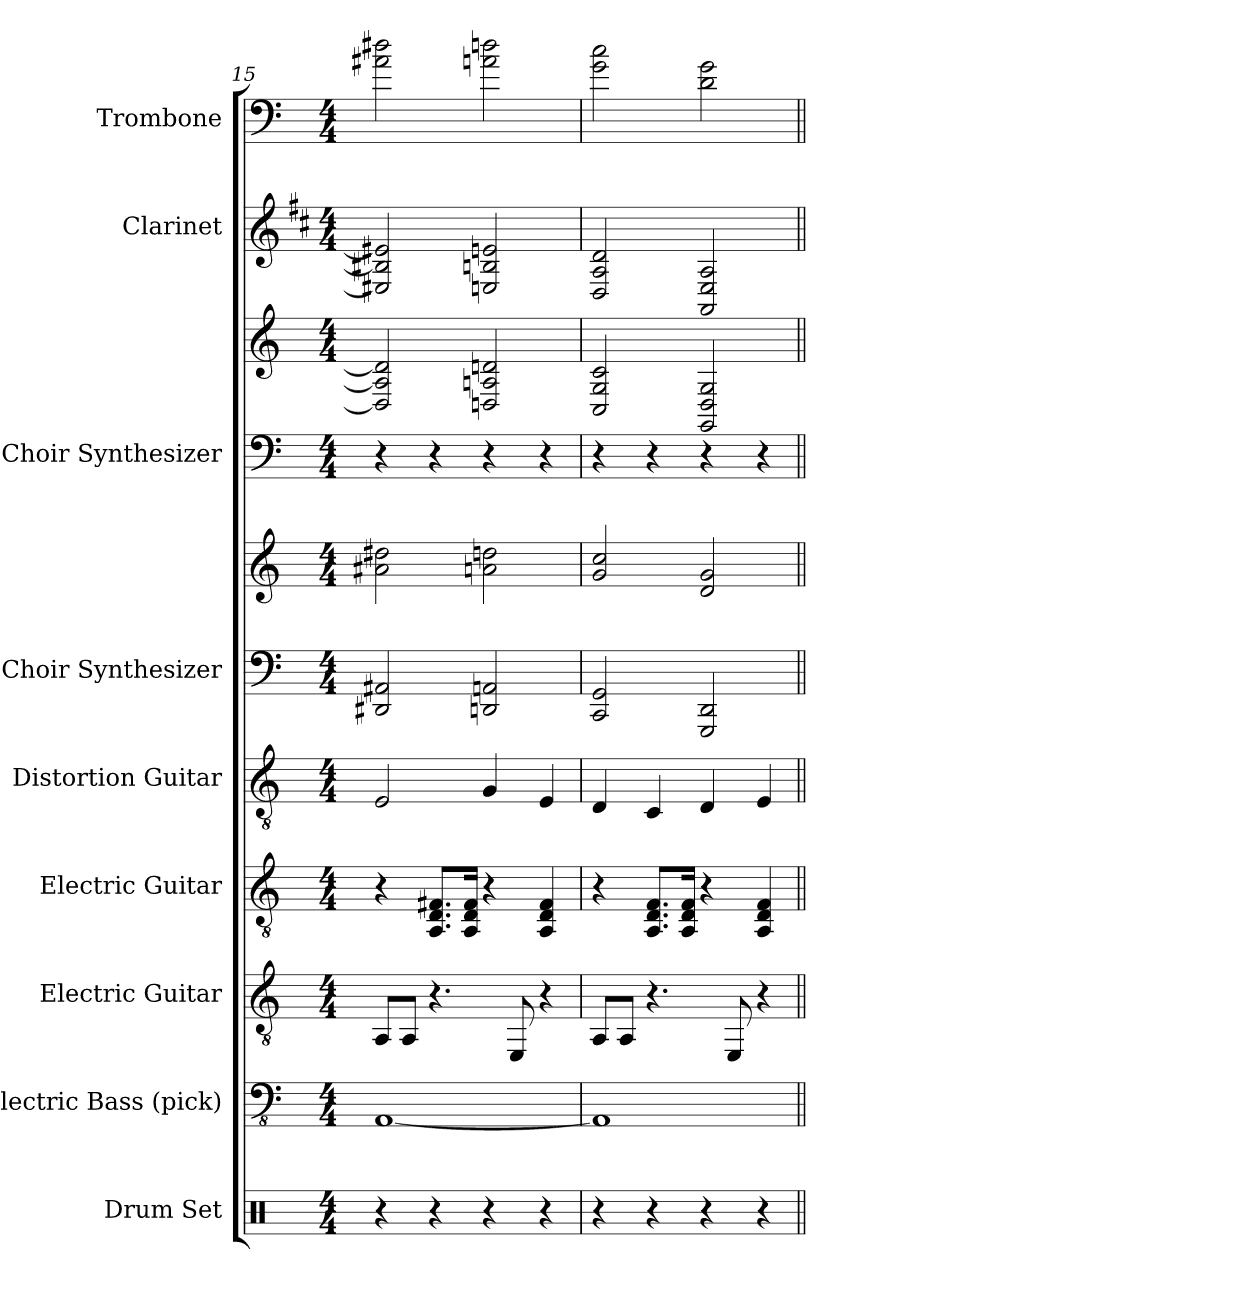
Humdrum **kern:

**kern	**kern	**kern	**kern	**kern	**kern	**kern	**kern	**kern	**kern	**kern
*part9	*part8	*part7	*part6	*part5	*part4	*part4	*part3	*part3	*part2	*part1
*staff11	*staff10	*staff9	*staff8	*staff7	*staff6	*staff5	*staff4	*staff3	*staff2	*staff1
*I"Drum Set	*I"Electric Bass (pick)	*I"Electric Guitar	*I"Electric Guitar	*I"Distortion Guitar	*I"Choir Synthesizer	*	*I"Choir Synthesizer	*	*I"Clarinet	*I"Trombone
*I'Drs.	*I'El. Bass	*I'El. Guit.	*I'El. Guit.	*I'Dist. Guit.	*I'Synth.	*	*I'Synth.	*	*I'Cl.	*I'Trb.
*clefX	*clefFv4	*clefGv2	*clefGv2	*clefGv2	*clefF4	*clefG2	*clefF4	*clefG2	*clefG2	*clefF4
*	*	*	*	*	*	*	*	*	*ITrd1c2	*
*k[]	*k[]	*k[]	*k[]	*k[]	*k[]	*k[]	*k[]	*k[]	*k[]	*k[]
*M4/4	*M4/4	*M4/4	*M4/4	*M4/4	*M4/4	*M4/4	*M4/4	*M4/4	*M4/4	*M4/4
=15	=15	=15	=15	=15	=15	=15	=15	=15	=15	=15
4r	[1AAA	8AAL	4r	2E	2DD#X 2AA#X	2dd#X 2a#X	4r	2d#] 2A#] 2D#]	2d#X] 2A#X] 2D#X]	2dd#X 2a#X
.	.	8AAJ	.	.	.	.	.	.	.	.
4r	.	4.r	8.AA 8.D 8.F#XL	.	.	.	4r	.	.	.
.	.	.	16AA 16D 16F#Jk	.	.	.	.	.	.	.
4r	.	.	4r	4G	2DDn 2AAn	2ddn 2an	4r	2D 2A 2d	2Dn 2An 2dn	2ddn 2an
.	.	8EE	.	.	.	.	.	.	.	.
4r	.	4r	4AA 4D 4F#	4E	.	.	4r	.	.	.
=16	=16	=16	=16	=16	=16	=16	=16	=16	=16	=16
4r	1AAA]	8AAL	4r	4D	2CC 2GG	2cc 2g	4r	2C 2G 2c	2C 2G 2c	2cc 2g
.	.	8AAJ	.	.	.	.	.	.	.	.
4r	.	4.r	8.AA 8.D 8.FL	4C	.	.	4r	.	.	.
.	.	.	16AA 16D 16FJk	.	.	.	.	.	.	.
4r	.	.	4r	4D	2GGG 2DD	2g 2d	4r	2GG 2D 2G	2GG 2D 2G	2g 2d
.	.	8EE	.	.	.	.	.	.	.	.
4r	.	4r	4AA 4D 4F	4E	.	.	4r	.	.	.
=||	=||	=||	=||	=||	=||	=||	=||	=||	=||	=||
*-	*-	*-	*-	*-	*-	*-	*-	*-	*-	*-
